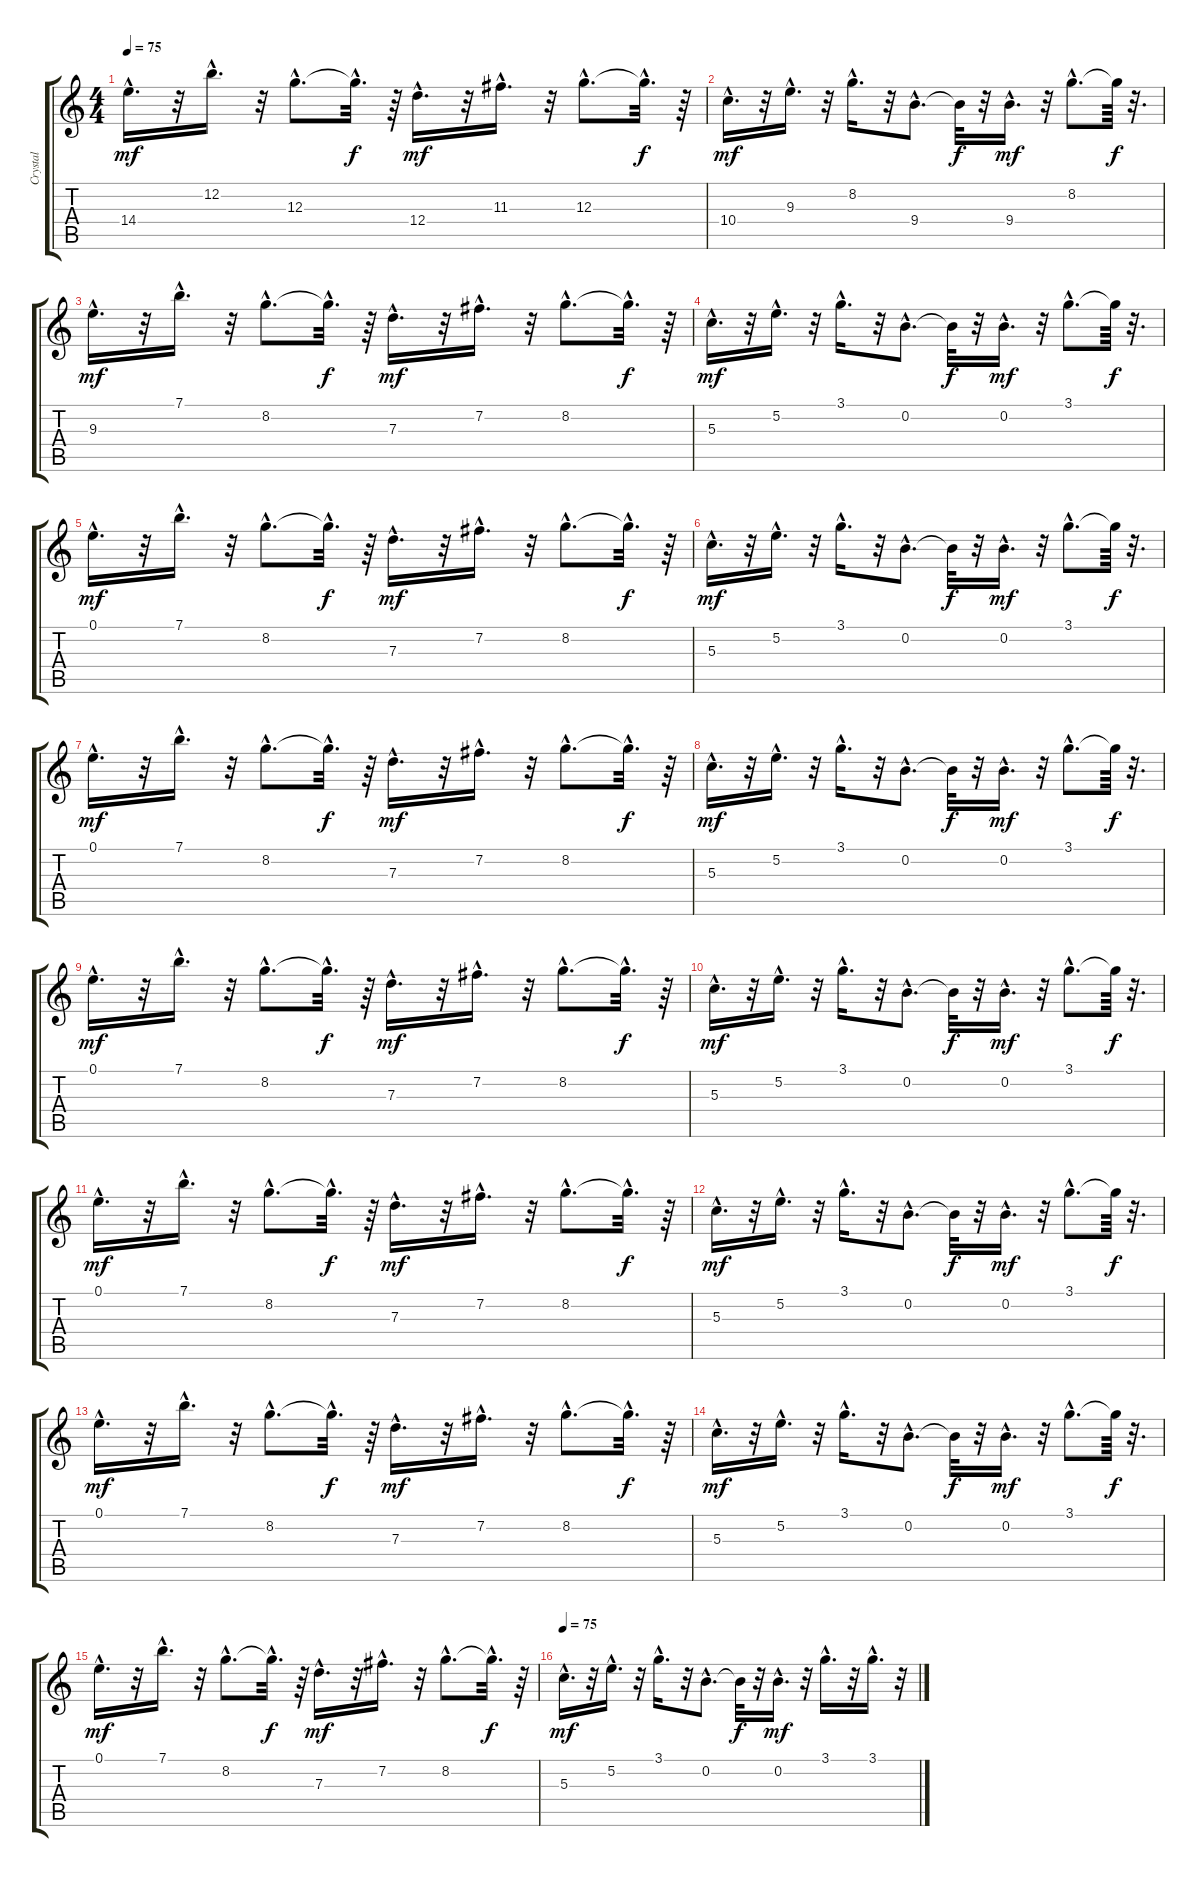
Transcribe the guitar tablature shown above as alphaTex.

\track ("Crystal" "Crystal") {instrument acousticbass}
\staff {score tabs}
\tuning (E4 B3 G3 D3 A2 E2) {hide}
\ts (4 4)
\tempo 75
\clef g2
\ks c
14.4{hac}.16{d dy mf} r.32 12.2{hac}.16{d} r.32 12.3{hac}.8{d} 12.3{hac t}.32{d dy f} r.64 12.4{hac}.16{d dy mf} r.32 11.3{hac}.16{d} r.32 12.3{hac}.8{d} 12.3{hac t}.32{d dy f} r.64 |
10.4{hac}.16{d dy mf} r.32 9.3{hac}.16{d} r.32 8.2{hac}.16{d} r.32 9.4{hac}.8{d} 9.4{t}.32{dy f} r.32 9.4{hac}.16{d dy mf} r.32 8.2{hac}.8{d} 8.2{t}.64{dy f} r.32{d} |
9.3{hac}.16{d dy mf} r.32 7.1{hac}.16{d} r.32 8.2{hac}.8{d} 8.2{hac t}.32{d dy f} r.64 7.3{hac}.16{d dy mf} r.32 7.2{hac}.16{d} r.32 8.2{hac}.8{d} 8.2{hac t}.32{d dy f} r.64 |
5.3{hac}.16{d dy mf} r.32 5.2{hac}.16{d} r.32 3.1{hac}.16{d} r.32 0.2{hac}.8{d} 0.2{t}.32{dy f} r.32 0.2{hac}.16{d dy mf} r.32 3.1{hac}.8{d} 3.1{t}.64{dy f} r.32{d} |
0.1{hac}.16{d dy mf} r.32 7.1{hac}.16{d} r.32 8.2{hac}.8{d} 8.2{hac t}.32{d dy f} r.64 7.3{hac}.16{d dy mf} r.32 7.2{hac}.16{d} r.32 8.2{hac}.8{d} 8.2{hac t}.32{d dy f} r.64 |
5.3{hac}.16{d dy mf} r.32 5.2{hac}.16{d} r.32 3.1{hac}.16{d} r.32 0.2{hac}.8{d} 0.2{t}.32{dy f} r.32 0.2{hac}.16{d dy mf} r.32 3.1{hac}.8{d} 3.1{t}.64{dy f} r.32{d} |
0.1{hac}.16{d dy mf} r.32 7.1{hac}.16{d} r.32 8.2{hac}.8{d} 8.2{hac t}.32{d dy f} r.64 7.3{hac}.16{d dy mf} r.32 7.2{hac}.16{d} r.32 8.2{hac}.8{d} 8.2{hac t}.32{d dy f} r.64 |
5.3{hac}.16{d dy mf} r.32 5.2{hac}.16{d} r.32 3.1{hac}.16{d} r.32 0.2{hac}.8{d} 0.2{t}.32{dy f} r.32 0.2{hac}.16{d dy mf} r.32 3.1{hac}.8{d} 3.1{t}.64{dy f} r.32{d} |
0.1{hac}.16{d dy mf} r.32 7.1{hac}.16{d} r.32 8.2{hac}.8{d} 8.2{hac t}.32{d dy f} r.64 7.3{hac}.16{d dy mf} r.32 7.2{hac}.16{d} r.32 8.2{hac}.8{d} 8.2{hac t}.32{d dy f} r.64 |
5.3{hac}.16{d dy mf} r.32 5.2{hac}.16{d} r.32 3.1{hac}.16{d} r.32 0.2{hac}.8{d} 0.2{t}.32{dy f} r.32 0.2{hac}.16{d dy mf} r.32 3.1{hac}.8{d} 3.1{t}.64{dy f} r.32{d} |
0.1{hac}.16{d dy mf} r.32 7.1{hac}.16{d} r.32 8.2{hac}.8{d} 8.2{hac t}.32{d dy f} r.64 7.3{hac}.16{d dy mf} r.32 7.2{hac}.16{d} r.32 8.2{hac}.8{d} 8.2{hac t}.32{d dy f} r.64 |
5.3{hac}.16{d dy mf} r.32 5.2{hac}.16{d} r.32 3.1{hac}.16{d} r.32 0.2{hac}.8{d} 0.2{t}.32{dy f} r.32 0.2{hac}.16{d dy mf} r.32 3.1{hac}.8{d} 3.1{t}.64{dy f} r.32{d} |
0.1{hac}.16{d dy mf} r.32 7.1{hac}.16{d} r.32 8.2{hac}.8{d} 8.2{hac t}.32{d dy f} r.64 7.3{hac}.16{d dy mf} r.32 7.2{hac}.16{d} r.32 8.2{hac}.8{d} 8.2{hac t}.32{d dy f} r.64 |
5.3{hac}.16{d dy mf} r.32 5.2{hac}.16{d} r.32 3.1{hac}.16{d} r.32 0.2{hac}.8{d} 0.2{t}.32{dy f} r.32 0.2{hac}.16{d dy mf} r.32 3.1{hac}.8{d} 3.1{t}.64{dy f} r.32{d} |
0.1{hac}.16{d dy mf} r.32 7.1{hac}.16{d} r.32 8.2{hac}.8{d} 8.2{hac t}.32{d dy f} r.64 7.3{hac}.16{d dy mf} r.32 7.2{hac}.16{d} r.32 8.2{hac}.8{d} 8.2{hac t}.32{d dy f} r.64 |
\tempo 75
5.3{hac}.16{d dy mf} r.32 5.2{hac}.16{d} r.32 3.1{hac}.16{d} r.32 0.2{hac}.8{d} 0.2{t}.32{dy f} r.32 0.2{hac}.16{d dy mf} r.32 3.1{hac}.16{d} r.32 3.1{hac}.16{d} r.32
